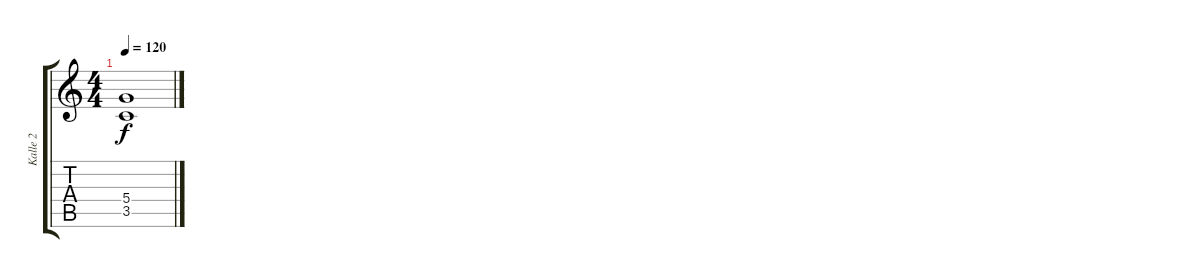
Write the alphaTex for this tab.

\track ("Kalle 2" "Kalle 2") {instrument distortionguitar}
\staff {score tabs}
\tuning (E4 B3 G3 D3 A2 E2) {hide}
\ts (4 4)
\tempo 120
\clef g2
\ks c
(5.4{t} 3.5{t}).1{dy f}
